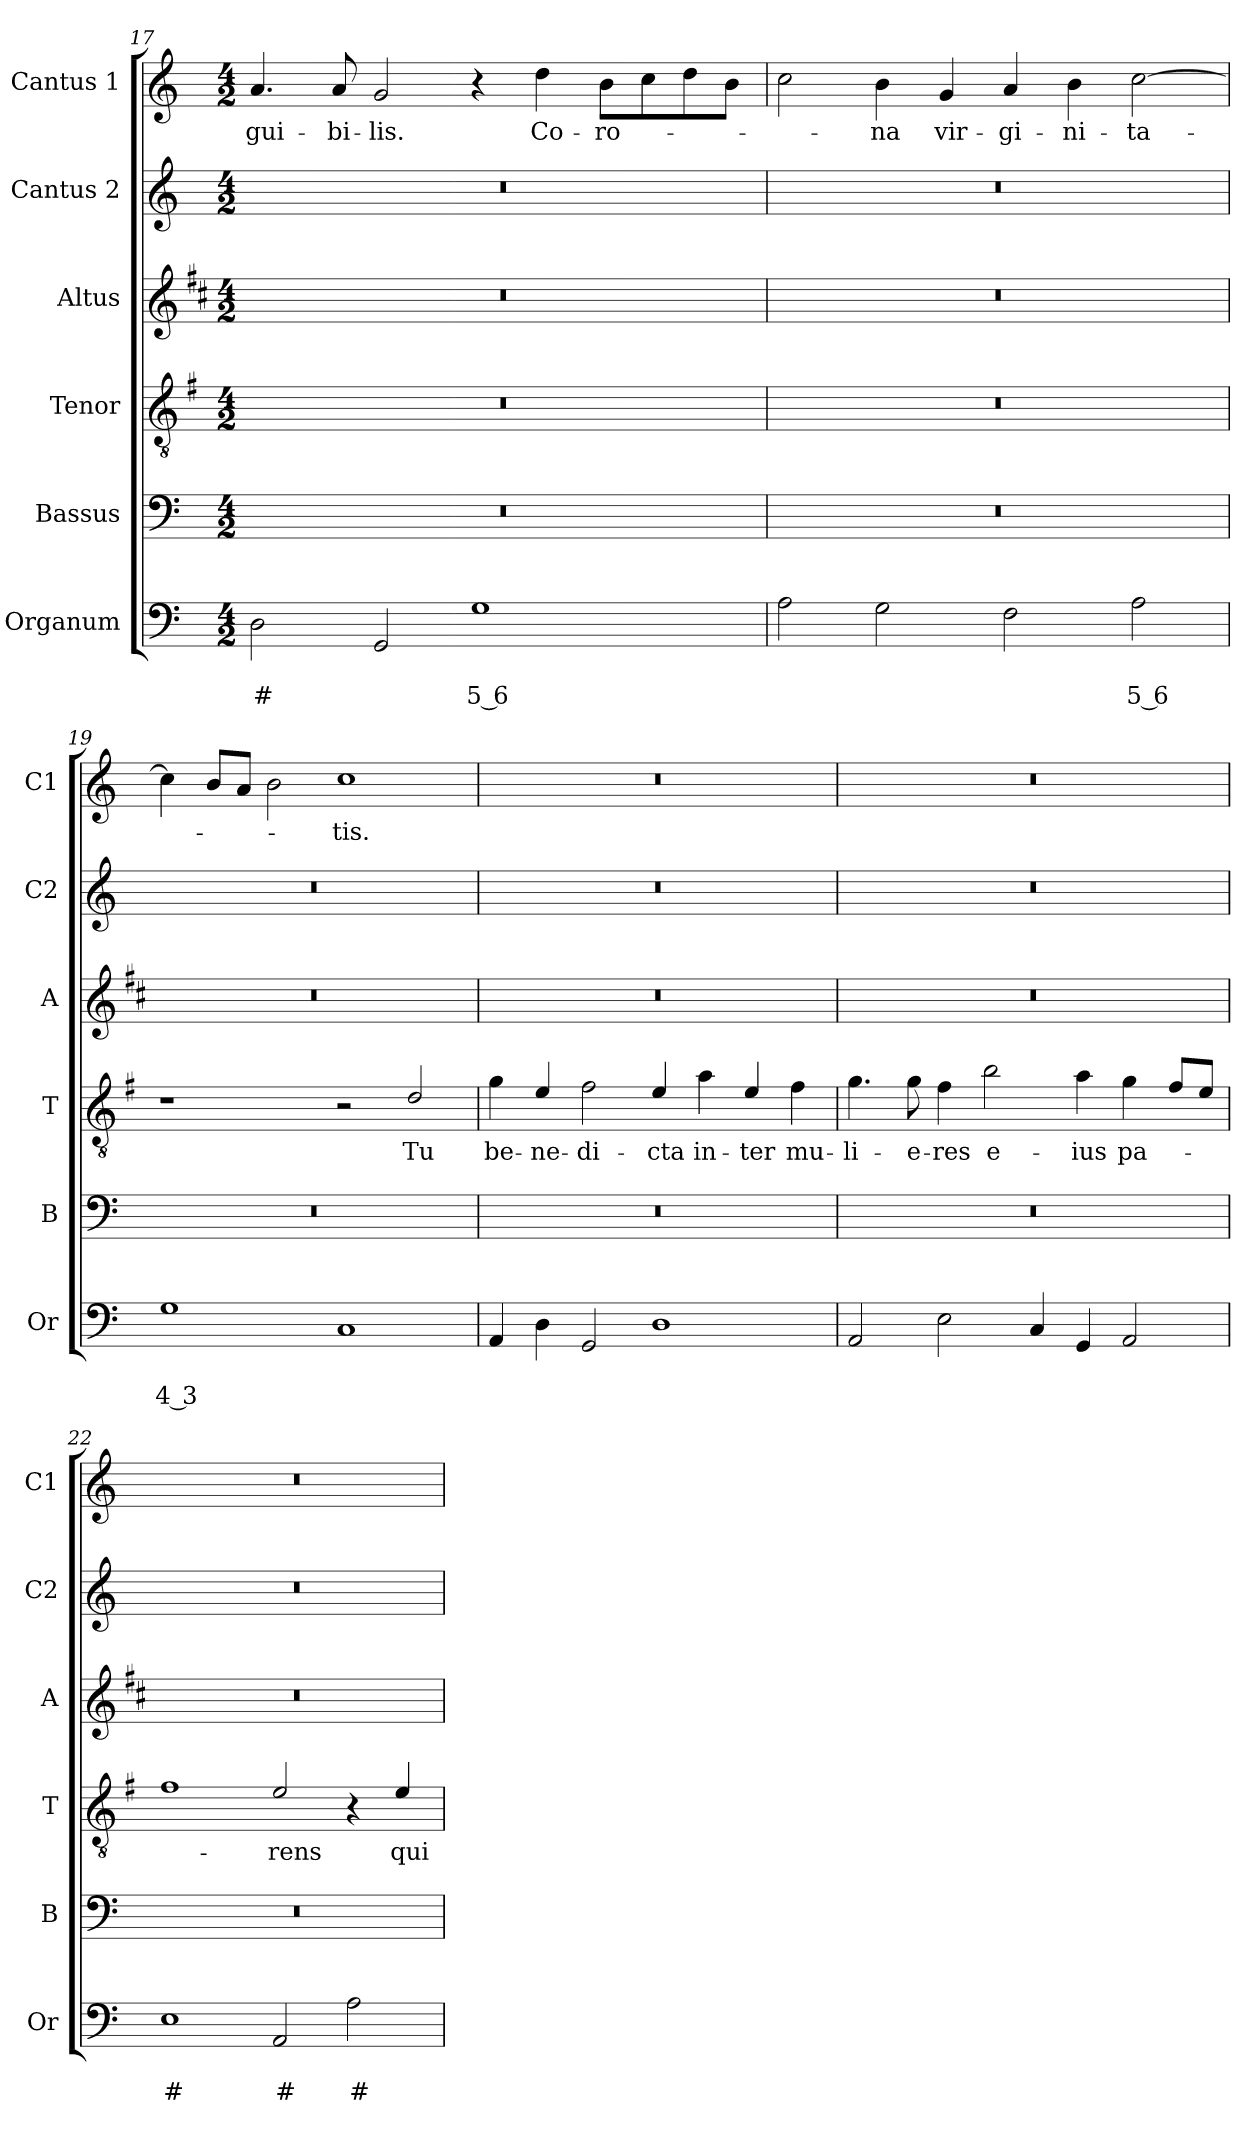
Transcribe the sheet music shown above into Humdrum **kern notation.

**kern	**text	**text	**kern	**kern	**text	**kern	**kern	**kern	**text
*part6	*part6	*part6	*part5	*part4	*part4	*part3	*part2	*part1	*part1
*staff6	*staff6	*staff6	*staff5	*staff4	*staff4	*staff3	*staff2	*staff1	*staff1
*I"Organum	*	*	*I"Bassus	*I"Tenor	*	*I"Altus	*I"Cantus 2	*I"Cantus 1	*
*I'Or	*	*	*I'B	*I'T	*	*I'A	*I'C2	*I'C1	*
*clefF4	*	*	*clefF4	*clefGv2	*	*clefG2	*clefG2	*clefG2	*
*	*	*	*	*ITrd4c7	*	*ITrd1c2	*	*	*
*k[]	*	*	*k[]	*k[]	*	*k[]	*k[]	*k[]	*
*C:	*	*	*C:	*C:	*	*C:	*C:	*C:	*
*M4/2	*	*	*M4/2	*M4/2	*	*M4/2	*M4/2	*M4/2	*
=17	=17	=17	=17	=17	=17	=17	=17	=17	=17
!	!	!LO:LY:b	!	!	!	!	!	!	!LO:LY:b
2D\	.	#	0r	0r	.	0r	0r	4.a/	-gui-
!	!	!	!	!	!	!	!	!	!LO:LY:b
.	.	.	.	.	.	.	.	8a/	-bi-
!	!	!	!	!	!	!	!	!	!LO:LY:b
2GG/	.	.	.	.	.	.	.	2g/	-lis.
!	!	!LO:LY:b	!	!	!	!	!	!	!
1G	.	5 6	.	.	.	.	.	4r	.
!	!	!	!	!	!	!	!	!	!LO:LY:b
.	.	.	.	.	.	.	.	4dd\	Co-
!	!	!	!	!	!	!	!	!	!LO:LY:b
.	.	.	.	.	.	.	.	8b\L	-ro-
.	.	.	.	.	.	.	.	8cc\	.
.	.	.	.	.	.	.	.	8dd\	.
.	.	.	.	.	.	.	.	8b\J	.
=18	=18	=18	=18	=18	=18	=18	=18	=18	=18
2A\	.	.	0r	0r	.	0r	0r	2cc\	.
!	!	!	!	!	!	!	!	!	!LO:LY:b
2G\	.	.	.	.	.	.	.	4b\	-na
!	!	!	!	!	!	!	!	!	!LO:LY:b
.	.	.	.	.	.	.	.	4g/	vir-
!	!	!	!	!	!	!	!	!	!LO:LY:b
2F\	.	.	.	.	.	.	.	4a/	-gi-
!	!	!	!	!	!	!	!	!	!LO:LY:b
.	.	.	.	.	.	.	.	4b\	-ni-
!	!	!LO:LY:b	!	!	!	!	!	!	!LO:LY:b
2A\	.	5 6	.	.	.	.	.	[2cc\	-ta-
!!LO:LB:g=z
=19	=19	=19	=19	=19	=19	=19	=19	=19	=19
!	!	!LO:LY:b	!	!	!	!	!	!	!
1G	.	4 3	0r	1r	.	0r	0r	4cc\]	.
.	.	.	.	.	.	.	.	8b/L	.
.	.	.	.	.	.	.	.	8a/J	.
.	.	.	.	.	.	.	.	2b\	.
!	!	!	!	!	!	!	!	!	!LO:LY:b
1C	.	.	.	2r	.	.	.	1cc	-tis.
!	!	!	!	!	!LO:LY:b	!	!	!	!
.	.	.	.	2G/	Tu	.	.	.	.
=20	=20	=20	=20	=20	=20	=20	=20	=20	=20
!	!	!	!	!	!LO:LY:b	!	!	!	!
4AA/	.	.	0r	4c\	be-	0r	0r	0r	.
!	!	!	!	!	!LO:LY:b	!	!	!	!
4D\	.	.	.	4A/	-ne-	.	.	.	.
!	!	!	!	!	!LO:LY:b	!	!	!	!
2GG/	.	.	.	2B\	-di-	.	.	.	.
!	!	!	!	!	!LO:LY:b	!	!	!	!
1D	.	.	.	4A/	-cta	.	.	.	.
!	!	!	!	!	!LO:LY:b	!	!	!	!
.	.	.	.	4d\	in-	.	.	.	.
!	!	!	!	!	!LO:LY:b	!	!	!	!
.	.	.	.	4A/	-ter	.	.	.	.
!	!	!	!	!	!LO:LY:b	!	!	!	!
.	.	.	.	4B\	mu-	.	.	.	.
=21	=21	=21	=21	=21	=21	=21	=21	=21	=21
!	!	!	!	!	!LO:LY:b	!	!	!	!
2AA/	.	.	0r	4.c\	-li-	0r	0r	0r	.
!	!	!	!	!	!LO:LY:b	!	!	!	!
.	.	.	.	8c\	-e-	.	.	.	.
!	!	!	!	!	!LO:LY:b	!	!	!	!
2E\	.	.	.	4B\	-res	.	.	.	.
!	!	!	!	!	!LO:LY:b	!	!	!	!
.	.	.	.	2e\	e-	.	.	.	.
4C/	.	.	.	.	.	.	.	.	.
!	!	!	!	!	!LO:LY:b	!	!	!	!
4GG/	.	.	.	4d\	-ius	.	.	.	.
!	!	!	!	!	!LO:LY:b	!	!	!	!
2AA/	.	.	.	4c\	pa-	.	.	.	.
.	.	.	.	8B/L	.	.	.	.	.
.	.	.	.	8A/J	.	.	.	.	.
=22	=22	=22	=22	=22	=22	=22	=22	=22	=22
!	!	!LO:LY:b	!	!	!	!	!	!	!
1E	.	#	0r	1B	.	0r	0r	0r	.
!	!	!LO:LY:b	!	!	!LO:LY:b	!	!	!	!
2AA/	.	#	.	2A/	-rens	.	.	.	.
!	!	!LO:LY:b	!	!	!	!	!	!	!
2A\	.	#	.	4r	.	.	.	.	.
!	!	!	!	!	!LO:LY:b	!	!	!	!
.	.	.	.	4A/	qui	.	.	.	.
=	=	=	=	=	=	=	=	=	=
*-	*-	*-	*-	*-	*-	*-	*-	*-	*-
